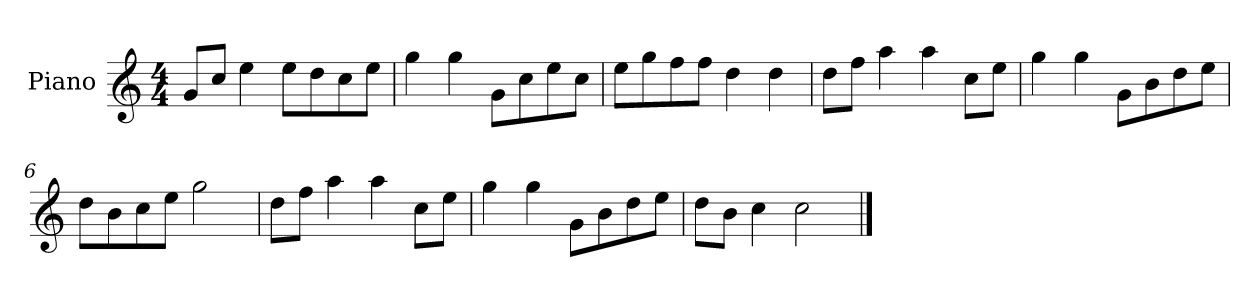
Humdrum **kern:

**kern
*part1
*staff1
*I"Piano
*I'P-no
*clefG2
*k[]
*M4/4
*MM90
=1
8g/L
8cc/J
4ee\
8ee\L
8dd\
8cc\
8ee\J
=2
4gg\
4gg\
8g\L
8cc\
8ee\
8cc\J
=3
8ee\L
8gg\
8ff\
8ff\J
4dd\
4dd\
=4
8dd\L
8ff\J
4aa\
4aa\
8cc\L
8ee\J
=5
4gg\
4gg\
8g\L
8b\
8dd\
8ee\J
=6
8dd\L
8b\
8cc\
8ee\J
2gg\
!!LO:LB:g=z
=7
8dd\L
8ff\J
4aa\
4aa\
8cc\L
8ee\J
=8
4gg\
4gg\
8g\L
8b\
8dd\
8ee\J
=9
8dd\L
8b\J
4cc\
2cc\
==
*-
